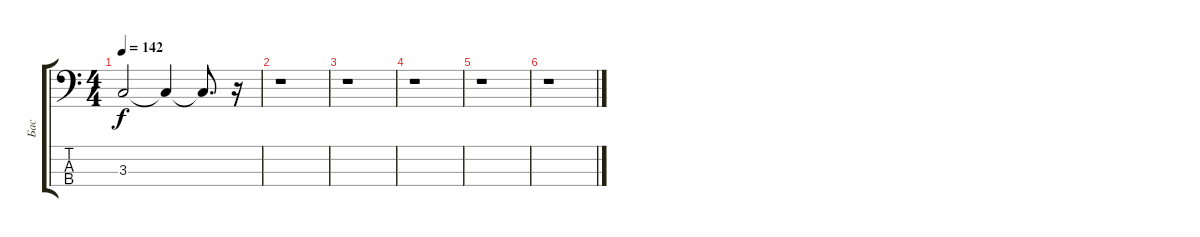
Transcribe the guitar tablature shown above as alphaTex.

\track ("Бас" "Бас") {instrument electricbassfinger}
\staff {score tabs}
\tuning (G2 D2 A1 E1) {hide}
\ts (4 4)
\tempo 142
\clef f4
\ks c
3.3{t}.2{dy f} 3.3{t}.4 3.3{t}.8{d} r.16 |
r.1 |
r.1 |
r.1 |
r.1 |
r.1
